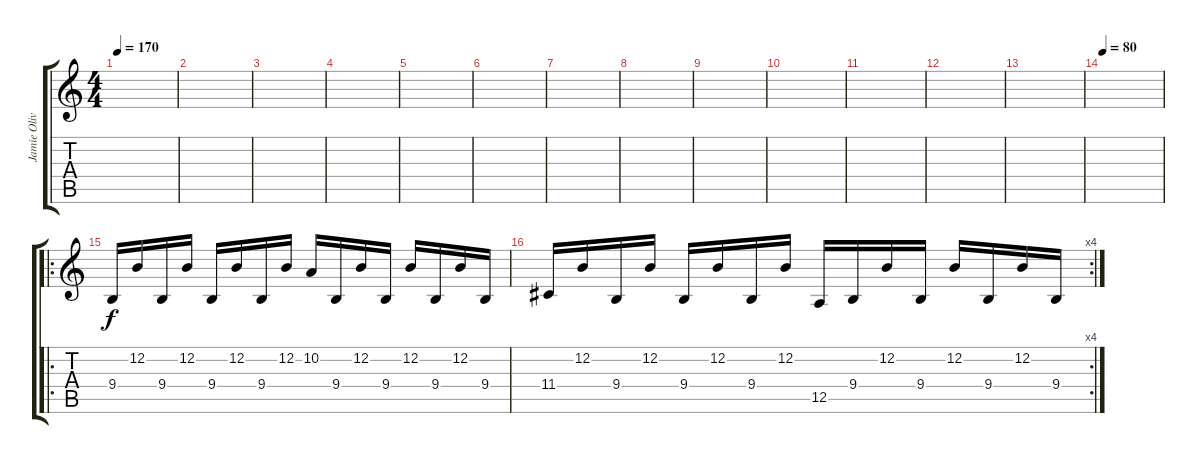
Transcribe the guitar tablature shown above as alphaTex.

\track ("Jamie Oliver | Keyboard" "Jamie Oliv") {instrument acousticgrandpiano}
\staff {score tabs}
\tuning (E4 B3 G3 D3 A2 D2) {hide}
\ts (4 4)
\tempo 170
\clef g2
\ks c
|
|
|
|
|
|
|
|
|
|
|
|
|
\tempo 80
|
\ro
9.4.16{volume 10 instrument fx1rain} 12.2.16 9.4.16 12.2.16 9.4.16 12.2.16 9.4.16 12.2.16 10.2.16 9.4.16 12.2.16 9.4.16 12.2.16 9.4.16 12.2.16 9.4.16 |
\rc 4
11.4.16 12.2.16 9.4.16 12.2.16 9.4.16 12.2.16 9.4.16 12.2.16 12.5.16 9.4.16 12.2.16 9.4.16 12.2.16 9.4.16 12.2.16 9.4.16
